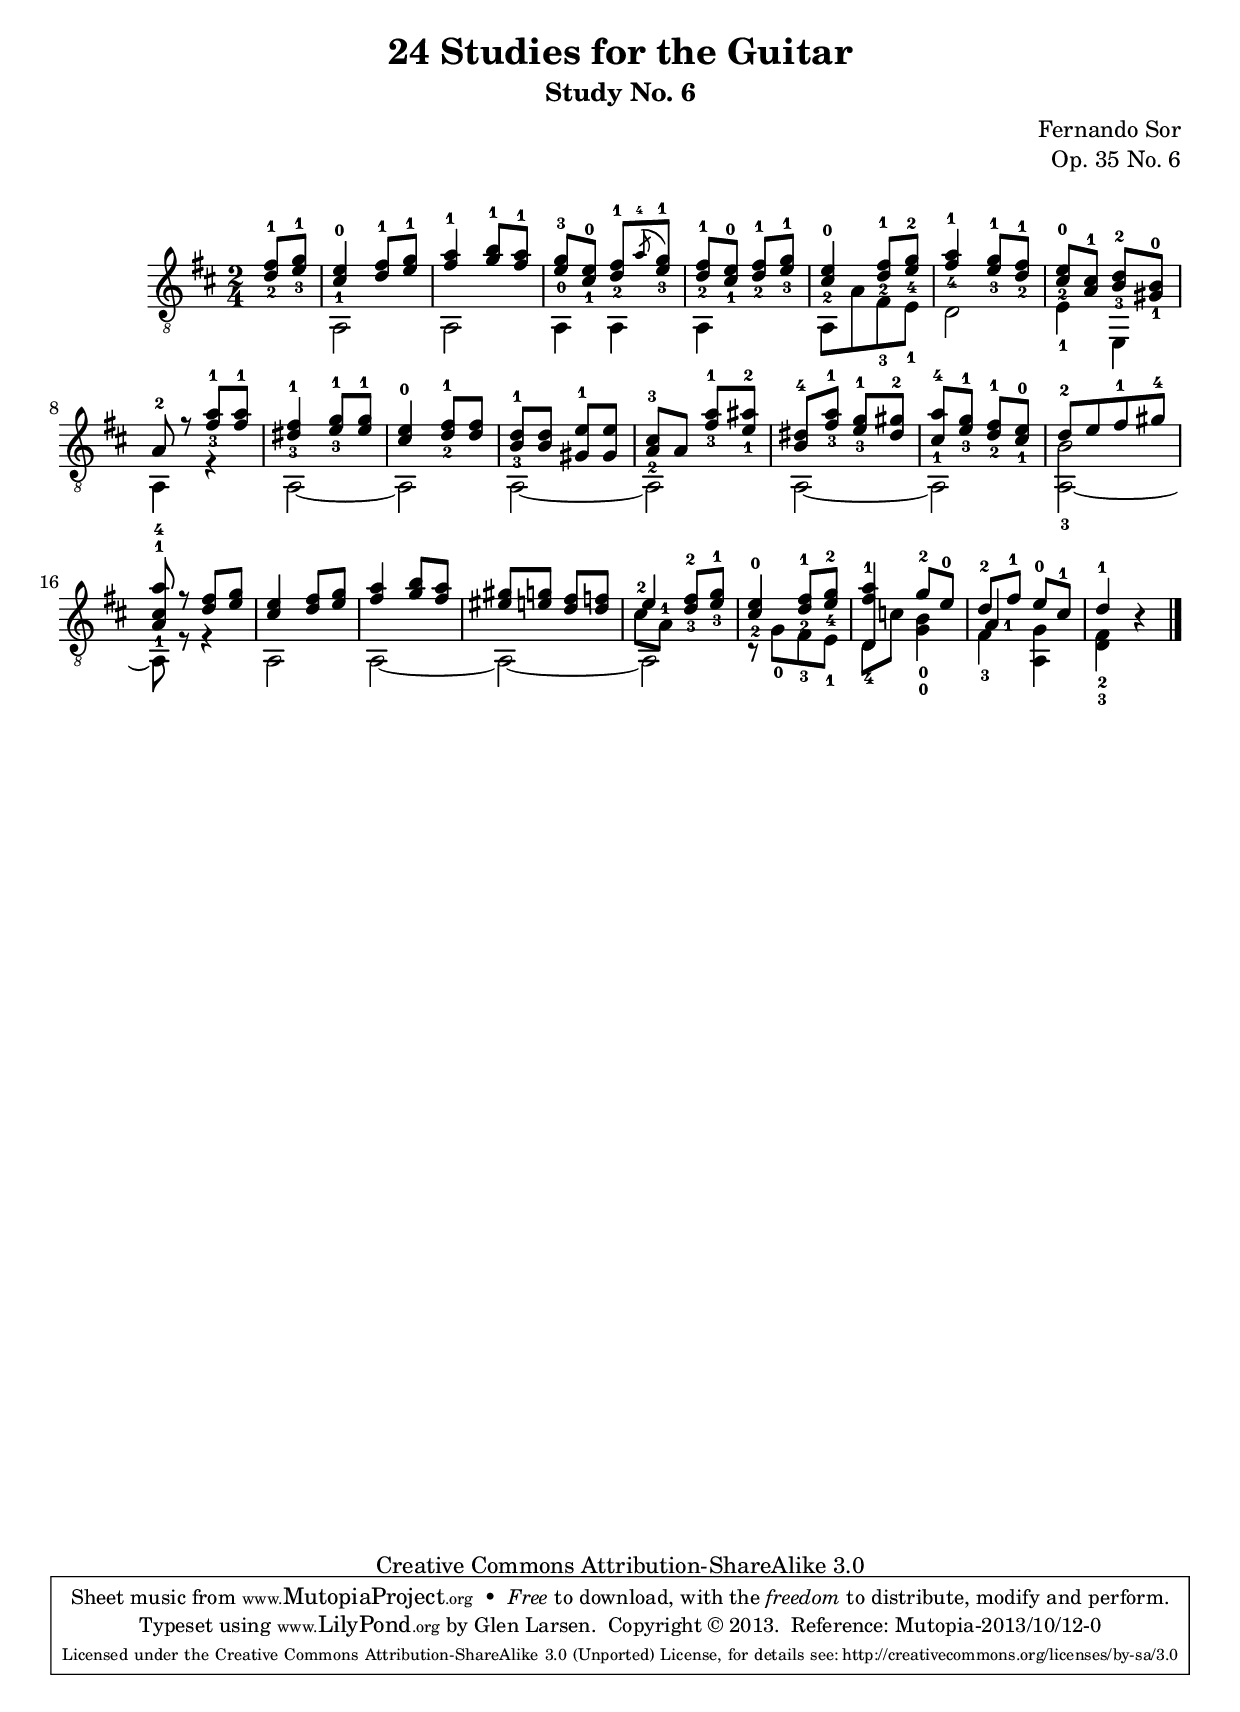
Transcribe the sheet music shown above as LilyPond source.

\version "2.16.2"
\header {
  title = "24 Studies for the Guitar"
  subtitle = "Study No. 6"
  composer = "Fernando Sor"
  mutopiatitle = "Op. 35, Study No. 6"
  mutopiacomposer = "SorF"
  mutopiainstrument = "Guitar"
  opus = "Op. 35 No. 6"
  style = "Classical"
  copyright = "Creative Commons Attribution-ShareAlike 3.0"
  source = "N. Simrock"
  % From Boije 481-2, enscribed "Bonn Chez N. Simrock"
  date = "1828"
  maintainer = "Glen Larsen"
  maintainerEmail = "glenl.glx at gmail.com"
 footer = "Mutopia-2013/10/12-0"
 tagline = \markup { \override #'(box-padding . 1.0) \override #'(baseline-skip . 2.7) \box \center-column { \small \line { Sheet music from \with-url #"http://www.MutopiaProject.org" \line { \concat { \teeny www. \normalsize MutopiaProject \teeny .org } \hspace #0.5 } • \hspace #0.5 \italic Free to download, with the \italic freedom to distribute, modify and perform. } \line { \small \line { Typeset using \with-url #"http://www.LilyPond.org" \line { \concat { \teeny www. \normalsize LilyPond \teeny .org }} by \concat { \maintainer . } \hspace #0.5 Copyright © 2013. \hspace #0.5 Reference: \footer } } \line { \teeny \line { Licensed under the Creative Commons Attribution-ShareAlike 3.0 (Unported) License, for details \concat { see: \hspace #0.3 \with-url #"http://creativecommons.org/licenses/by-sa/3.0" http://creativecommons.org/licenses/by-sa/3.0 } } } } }
}

\paper {
  % add space between composer/opus markup and first staff
  markup-system-spacing #'padding = #3
  % add a little space between composer and opus
  markup-markup-spacing #'padding = #1.2
  top-margin = #8
  bottom-margin = #10
}

global = {
  \time 2/4
  \key d \major
}

upperVoice = \relative c' {
  \voiceOne
  \set fingeringOrientations = #'(up down)

  \partial 4 { <d-2 fis-1>8 <e-3 g-1> | }
  <cis-1 e-0>4 <d fis-1>8 <e g-1> |
  <fis a-1>4 <g b-1>8 <fis a-1> |
  <e-0 g-3>8 <cis-1 e-0> <d-2 fis-1>
    \once\override Fingering #'extra-offset = #'(0 . 1.0)
    \acciaccatura {a'-4} <e-3 g-1> |
  <d-2 fis-1>8 <cis-1 e-0> <d-2 fis-1> <e-3 g-1> |

  <cis-2 e-0>4
    \once\override Fingering #'extra-offset = #'(0 . .35)
    <d-2 fis-1>8 <e-4 g-2> |
  <fis-4 a-1>4 <e-3 g-1>8 <d-2 fis-1> |
  \once\override Fingering #'extra-offset = #'(0 . .35)
  <cis-2 e-0>8 <a-1 cis> <b-3 d-2> <gis-1 b-0> |
  <a-2>8 r <fis'-3 a-1> <fis a-1> |
  <dis-3 fis-1>4 <e-3 g-1>8 <e g-1> |

  <cis e-0>4 <d-2 fis-1>8 <d fis> |
  <b-3 d-1>8 <b d> <e gis,-1> <e gis,> |
  <cis-3 a-2>8 a <fis'-3 a-1> <e-1 ais-2> |
  <dis b-4>8 <fis-3 a-1> <e-3 g-1> <dis gis-2> |
  <cis-1 a'-4>8 <e-3 g-1> <d-2 fis-1> <cis-1 e-0> |

  <d-2>8[ e <fis-1> <gis-4>8] |
  <a-4 cis,-1 a-1>8 r <fis d> <g e> |
  <e cis>4 <fis d>8 <g e> |
  <a fis>4 <b g>8 <a fis> |
  <gis eis>8 <g e> <fis d> <f d> |

  << { e4 <fis-2 d-3>8 <g-1 e-3> } \\
     { \once\override Fingering #'extra-offset = #'(0 . 1.0)
       \stemDown\shiftOn <cis,-2>8[ <a-1>8] s4 } >> |
  <e'-0 cis-2>4 <fis-1 d-2>8 <g-2 e-4> |
 \once\override Fingering #'extra-offset = #'(0 . -1.5)
    <a-1 fis-4 d,>4 <g-2>8 <e-0> 
  << { <d-2>8 <fis-1> <e-0> <cis-1> } \\
     { \set fingeringOrientations = #'(right) 
       \stemUp\shiftOn <a-1>4 s } >> |
  <d-1>4 s |

  \bar "|."
}

lowerVoice = \relative c {
  \set fingeringOrientations = #'(down)
  \voiceTwo
  \partial 4 { s4 }
  a2 |
  a2 |
  a4 a |
  a4 s |

  a8[ a' <fis-3> <e-1>8] |
  d2 |
  <e-1>4 e, |
  a4 r |
  a2~ |

  a2 |
  a2~ |
  a2 |
  a2~ |
  a2 |

  <a~ b'-3>2 |
  a8 r r4 |
  a2 |
  a2~ |
  a2~ |

  a2 |
  c8\rest <g'-0>8[ <fis-3> <e-1>8] |
  d8 c' <g-0 b-0>4 |
  <fis-3>4 <g a,> |
  <fis-2 d-3>4 b\rest |
}


\score {
  <<
    \new Staff = "Guitar" \with {
      \override DynamicTextSpanner #'style = #'none
      \override Fingering #'staff-padding = #'()
      \override Fingering #'add-stem-support = ##t
      \override DynamicText #'self-alignment-X = #-1
    }
    <<
      \set Staff.midiInstrument = #"acoustic guitar (nylon)"
      \global
      \clef "treble_8"
      \context Voice = "upperVoice" \upperVoice
      \context Voice = "lowerVoice" \lowerVoice
    >>
%{
    \new TabStaff = "Guitar tabs"
    <<
      \clef "moderntab"
      \global
      \context TabVoice = "upperVoice" \upperVoice
      \context TabVoice = "lowerVoice" \lowerVoice
    >>
%}
  >>
  \layout {}
  \midi {
    \tempo 4 = 180
  }
}
